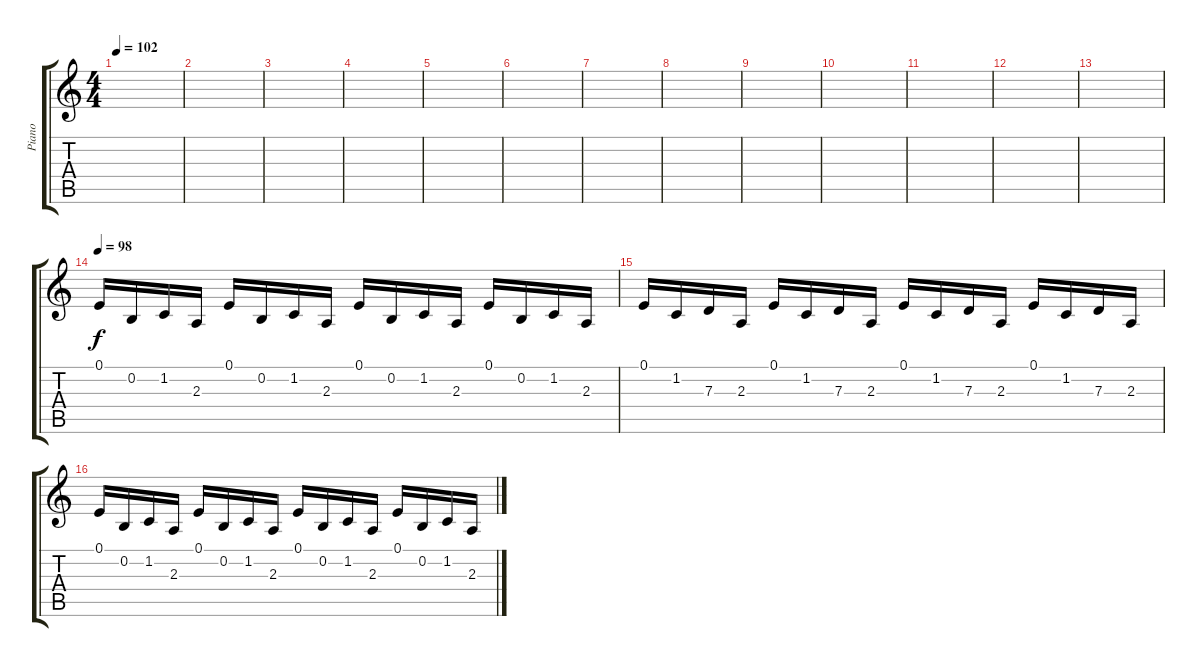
\track ("Piano" "Piano") {instrument acousticgrandpiano}
\staff {score tabs}
\tuning (E4 B3 G3 D3 A2 E2) {hide}
\ts (4 4)
\tempo 102
\clef g2
\ks c
|
|
|
|
|
|
|
|
|
|
|
|
|
\tempo 98
0.1.16 0.2.16 1.2.16 2.3.16 0.1.16 0.2.16 1.2.16 2.3.16 0.1.16 0.2.16 1.2.16 2.3.16 0.1.16 0.2.16 1.2.16 2.3.16 |
0.1.16 1.2.16 7.3.16 2.3.16 0.1.16 1.2.16 7.3.16 2.3.16 0.1.16 1.2.16 7.3.16 2.3.16 0.1.16 1.2.16 7.3.16 2.3.16 |
0.1.16 0.2.16 1.2.16 2.3.16 0.1.16 0.2.16 1.2.16 2.3.16 0.1.16 0.2.16 1.2.16 2.3.16 0.1.16 0.2.16 1.2.16 2.3.16
